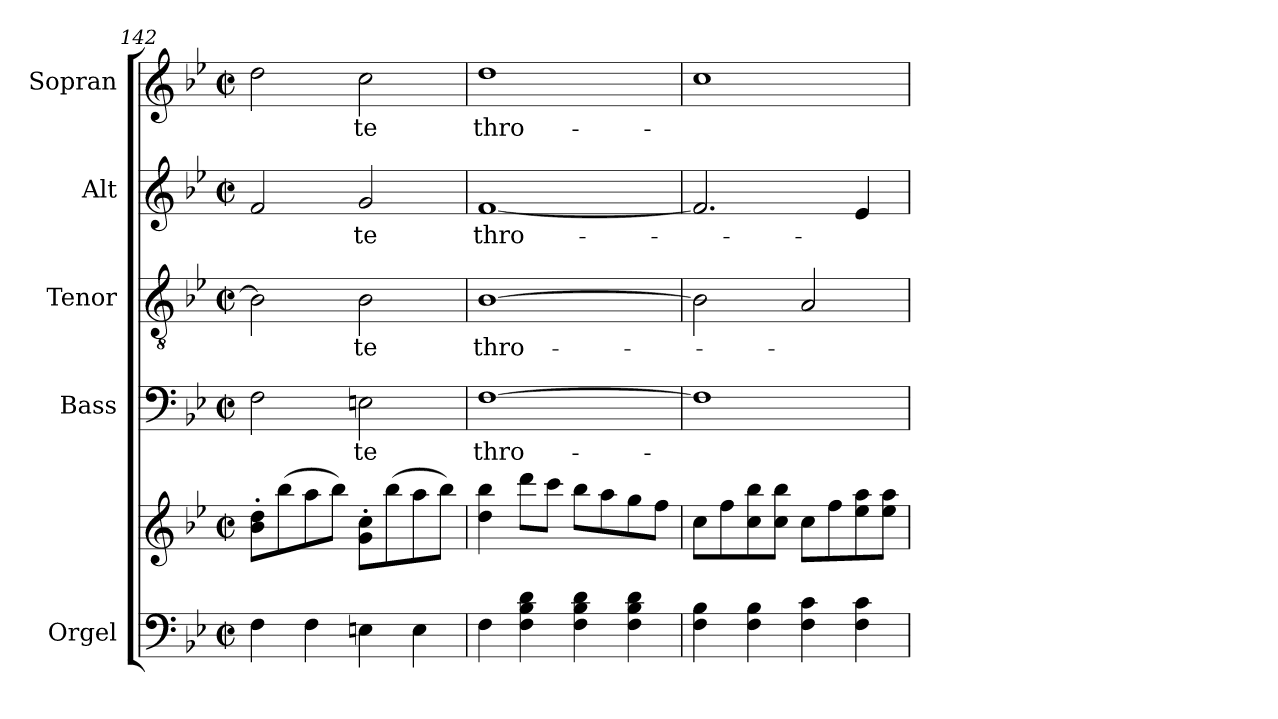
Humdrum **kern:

**kern	**kern	**kern	**text	**kern	**text	**kern	**text	**kern	**text
*part5	*part5	*part4	*part4	*part3	*part3	*part2	*part2	*part1	*part1
*staff6	*staff5	*staff4	*staff4	*staff3	*staff3	*staff2	*staff2	*staff1	*staff1
*I"Orgel	*	*I"Bass	*	*I"Tenor	*	*I"Alt	*	*I"Sopran	*
*I'Org.	*	*I'B.	*	*I'T.	*	*I'A.	*	*I'S.	*
*clefF4	*clefG2	*clefF4	*	*clefGv2	*	*clefG2	*	*clefG2	*
*k[b-e-]	*k[b-e-]	*k[b-e-]	*	*k[b-e-]	*	*k[b-e-]	*	*k[b-e-]	*
*B-:	*B-:	*B-:	*	*B-:	*	*B-:	*	*B-:	*
*M2/2	*M2/2	*M2/2	*	*M2/2	*	*M2/2	*	*M2/2	*
*met(c|)	*met(c|)	*met(c|)	*	*met(c|)	*	*met(c|)	*	*met(c|)	*
=142	=142	=142	=142	=142	=142	=142	=142	=142	=142
4F\	8b-\'> 8dd\'>L	2F\	.	2B-\]	.	2f/	.	2dd\	.
.	(>8bb-\	.	.	.	.	.	.	.	.
4F\	8aa\	.	.	.	.	.	.	.	.
.	8bb-\J)	.	.	.	.	.	.	.	.
!	!	!	!LO:LY:b	!	!LO:LY:b	!	!LO:LY:b	!	!LO:LY:b
4En\	8g\'> 8cc\'>L	2En\	-te	2B-\	-te	2g/	-te	2cc\	-te
.	(>8bb-\	.	.	.	.	.	.	.	.
4E\	8aa\	.	.	.	.	.	.	.	.
.	8bb-\J)	.	.	.	.	.	.	.	.
=143	=143	=143	=143	=143	=143	=143	=143	=143	=143
!	!	!	!LO:LY:b	!	!LO:LY:b	!	!LO:LY:b	!	!LO:LY:b
4F\	4dd\ 4bb-\	[1F	thro-	[1B-	thro-	[1f	thro-	1dd	thro-
4F\ 4B-\ 4d\	8ddd\L	.	.	.	.	.	.	.	.
.	8ccc\J	.	.	.	.	.	.	.	.
4F\ 4B-\ 4d\	8bb-\L	.	.	.	.	.	.	.	.
.	8aa\	.	.	.	.	.	.	.	.
4F\ 4B-\ 4d\	8gg\	.	.	.	.	.	.	.	.
.	8ff\J	.	.	.	.	.	.	.	.
!!LO:LB:g=z
=144	=144	=144	=144	=144	=144	=144	=144	=144	=144
4F\ 4B-\	8cc\L	1F]	.	2B-\]	.	2.f/]	.	1cc	.
.	8ff\	.	.	.	.	.	.	.	.
4F\ 4B-\	8cc\ 8bb-\	.	.	.	.	.	.	.	.
.	8cc\ 8bb-\J	.	.	.	.	.	.	.	.
4F\ 4c\	8cc\L	.	.	2A/	.	.	.	.	.
.	8ff\	.	.	.	.	.	.	.	.
4F\ 4c\	8ee-\ 8aa\	.	.	.	.	4e-/	.	.	.
.	8ee-\ 8aa\J	.	.	.	.	.	.	.	.
=	=	=	=	=	=	=	=	=	=
*-	*-	*-	*-	*-	*-	*-	*-	*-	*-
